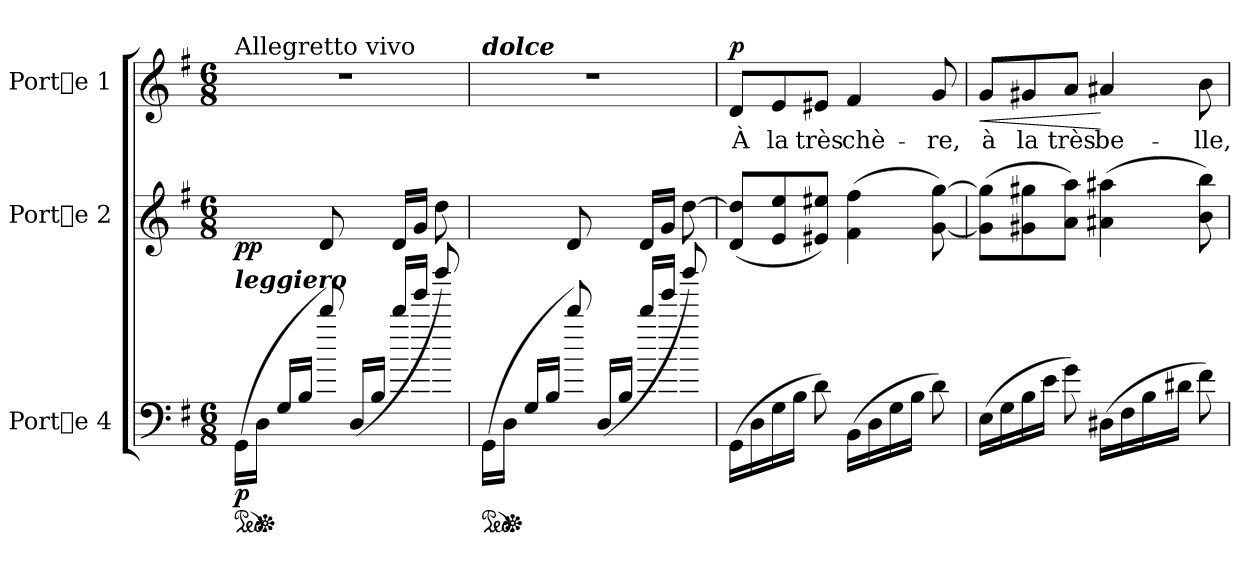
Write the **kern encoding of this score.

**kern	**dynam	**kern	**dynam	**kern	**text	**dynam
*part3	*part3	*part2	*part2	*part1	*part1	*part1
*staff3	*staff3	*staff2	*staff2	*staff1	*staff1	*staff1
*I"Porte 4	*	*I"Porte 2	*	*I"Porte 1	*	*
!!LO:PB:g=z
*stria5	*	*stria5	*	*stria5	*	*
*clefF4	*	*clefG2	*	*clefG2	*	*
*k[f#]	*	*k[f#]	*	*k[f#]	*	*
*G:	*	*G:	*	*G:	*	*
*M6/8	*	*M6/8	*	*M6/8	*	*
*ped	*	*	*	*	*	*
*MM225	*	*MM225	*	*MM225	*	*
=1	=1	=1	=1	=1	=1	=1
!	!	!	!	!LO:TX:a:t=Allegretto vivo	!	!
!LO:TX:a:Bi:t=leggiero	!	!	!	!	!	!
!	!LO:DY:b	!	!LO:DY:b	!	!	!
!	!	!	!LO:DY:n=1:b	!	!	!
(>16GG\L	p	4ryy	p p	2.r	.	.
*Xped	*	*	*	*	*	*
16D\J	.	.	.	.	.	.
16G/L	.	.	.	.	.	.
16B/J	.	.	.	.	.	.
8ddd/)	.	8d/	.	.	.	.
(>16D/L	.	8ryy	.	.	.	.
16B/J	.	.	.	.	.	.
16ddd/L	.	16d/L	.	.	.	.
16ggg/J	.	16g/J	.	.	.	.
8dddd/)	.	8dd\	.	.	.	.
=2	=2	=2	=2	=2	=2	=2
*ped	*	*	*	*	*	*
!	!	!	!	!LO:TX:a:Bi:t=dolce	!	!
(>16GG\L	.	4ryy	.	2.r	.	.
*Xped	*	*	*	*	*	*
16D\J	.	.	.	.	.	.
16G/L	.	.	.	.	.	.
16B/J	.	.	.	.	.	.
8ddd/)	.	8d/	.	.	.	.
(>16D/L	.	8ryy	.	.	.	.
16B/J	.	.	.	.	.	.
16ddd/L	.	16d/L	.	.	.	.
16ggg/J	.	16g/J	.	.	.	.
8dddd/)	.	[>8dd\	.	.	.	.
=3	=3	=3	=3	=3	=3	=3
!	!	!	!	!	!LO:LY:b	!LO:DY:a
(>16GG\L	.	(>8dd/] 8d/L	.	8d/L	À	p
16D\	.	.	.	.	.	.
!	!	!	!	!	!LO:LY:b	!
16G\	.	8ee/ 8e/	.	8e/	la	.
16B\J	.	.	.	.	.	.
!	!	!	!	!	!LO:LY:b	!
8d\)	.	8ee#X/ 8e#X/J)	.	8e#X/J	très	.
!	!	!	!	!	!LO:LY:b	!
(>16BB\L	.	(>4ff#\ 4f#\	.	4f#/	chè-	.
16D\	.	.	.	.	.	.
16G\	.	.	.	.	.	.
16B\J	.	.	.	.	.	.
!	!	!	!	!	!LO:LY:b	!
8d\)	.	[>8gg\ [>8g\)	.	8g/	-re,	.
!!LO:LB:g=z
=4	=4	=4	=4	=4	=4	=4
!	!	!	!	!	!LO:LY:b	!LO:HP:b
(>16E\L	.	(>8gg\] 8g\]L	.	8g/L	à	<
16G\	.	.	.	.	.	.
!	!	!	!	!	!LO:LY:b	!
16B\	.	8gg#X\ 8g#X\	.	8g#X/	la	.
16e\J	.	.	.	.	.	.
!	!	!	!	!	!LO:LY:b	!
8g\)	.	8aa\ 8a\J)	.	8a/J	très	.
!	!	!	!	!	!LO:LY:b	!
(>16D#X\L	.	(>4aa#X\ 4a#X\	.	4a#X/	be-	[
16F#\	.	.	.	.	.	.
16B\	.	.	.	.	.	.
16d#X\J	.	.	.	.	.	.
!	!	!	!	!	!LO:LY:b	!
8f#\)	.	8bb\ 8b\)	.	8b\	-lle,	.
=	=	=	=	=	=	=
*-	*-	*-	*-	*-	*-	*-
